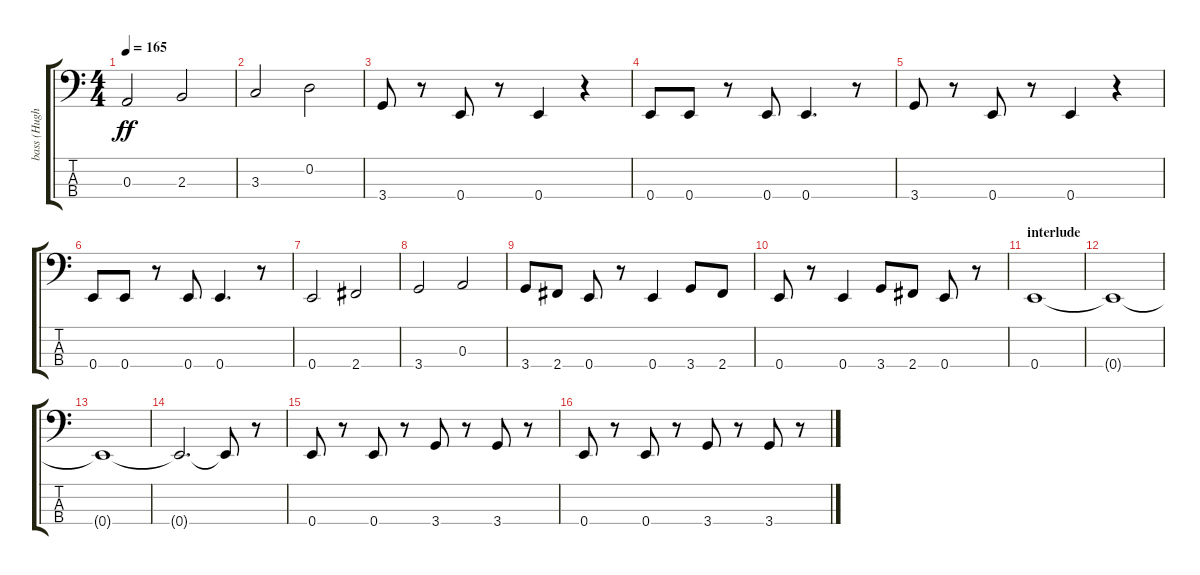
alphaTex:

\track ("bass (Hughes)" "bass (Hugh") {instrument electricbasspick}
\staff {score tabs}
\tuning (G2 D2 A1 E1) {hide}
\ts (4 4)
\tempo 165
\clef f4
\ks c
0.3.2{dy ff} 2.3.2 |
3.3.2 0.2.2 |
3.4.8 r.8 0.4.8 r.8 0.4.4 r.4 |
0.4.8 0.4.8 r.8 0.4.8 0.4.4{d} r.8 |
3.4.8 r.8 0.4.8 r.8 0.4.4 r.4 |
0.4.8 0.4.8 r.8 0.4.8 0.4.4{d} r.8 |
0.4.2 2.4.2 |
3.4.2 0.3.2 |
3.4.8 2.4.8 0.4.8 r.8 0.4.4 3.4.8 2.4.8 |
0.4.8 r.8 0.4.4 3.4.8 2.4.8 0.4.8 r.8 |
\section ("" "interlude")
0.4.1 |
0.4{t}.1 |
0.4{t}.1 |
0.4{t}.2{d} 0.4{t}.8 r.8 |
0.4.8 r.8 0.4.8 r.8 3.4.8 r.8 3.4.8 r.8 |
0.4.8 r.8 0.4.8 r.8 3.4.8 r.8 3.4.8 r.8
